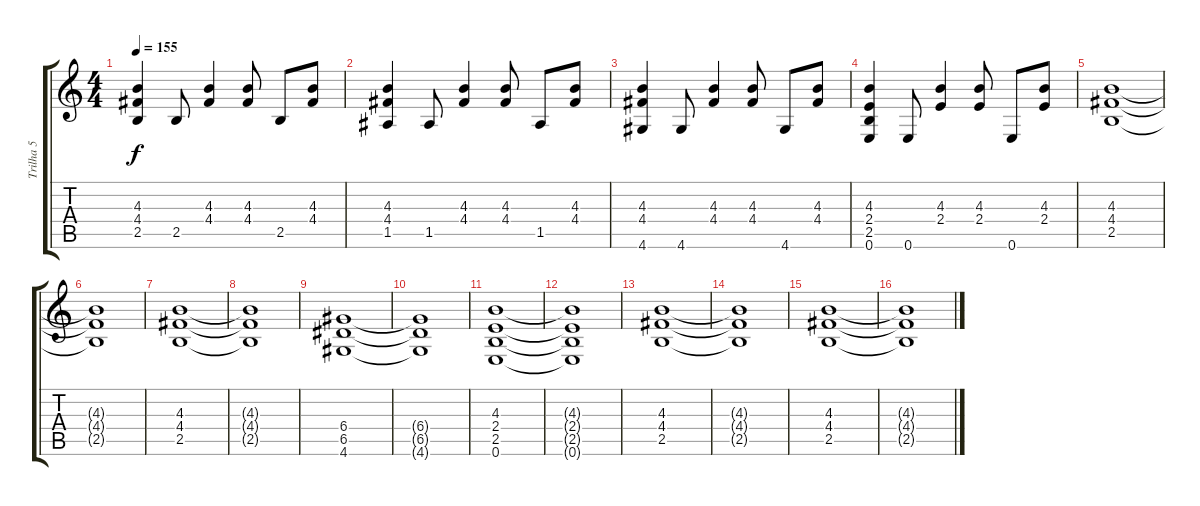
\track ("Trilha 5" "Trilha 5") {instrument overdrivenguitar}
\staff {score tabs}
\tuning (E4 B3 G3 D3 A2 E2) {hide}
\ts (4 4)
\tempo 155
\clef g2
\ks c
(4.3 4.4 2.5).4{dy f volume 10} 2.5.8 (4.3 4.4).4 (4.3 4.4).8 2.5.8 (4.3 4.4).8 |
(4.3 4.4 1.5).4{volume 10} 1.5.8 (4.3 4.4).4 (4.3 4.4).8 1.5.8 (4.3 4.4).8 |
(4.3 4.4 4.6).4{volume 10} 4.6.8 (4.3 4.4).4 (4.3 4.4).8 4.6.8 (4.3 4.4).8 |
(4.3 2.4 2.5 0.6).4{volume 10} 0.6.8 (4.3 2.4).4 (4.3 2.4).8 0.6.8 (4.3 2.4).8 |
(4.3 4.4 2.5).1{volume 14} |
(4.3{t} 4.4{t} 2.5{t}).1 |
(4.3 4.4 2.5).1 |
(4.3{t} 4.4{t} 2.5{t}).1 |
(6.4 6.5 4.6).1 |
(6.4{t} 6.5{t} 4.6{t}).1 |
(4.3 2.4 2.5 0.6).1 |
(4.3{t} 2.4{t} 2.5{t} 0.6{t}).1 |
(4.3 4.4 2.5).1{volume 14} |
(4.3{t} 4.4{t} 2.5{t}).1 |
(4.3 4.4 2.5).1 |
(4.3{t} 4.4{t} 2.5{t}).1
